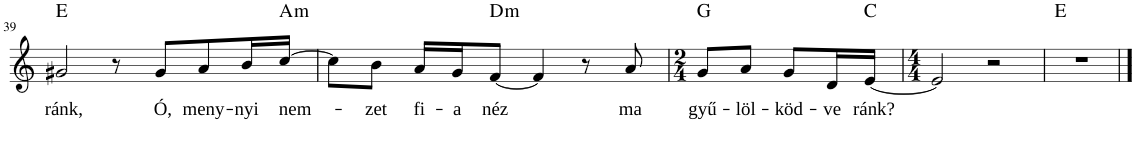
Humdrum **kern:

**kern	**text	**harte
*part1	*part1	*part1
*staff1	*staff1	*
*I"Choir	*	*
*I'Ch	*	*
!!LO:PB:g=z
*clefG2	*	*
*k[]	*	*
*M4/4	*	*
=39	=39	=39
!	!LO:LY:b	!
2g#X/	ránk,	E:maj
8r	.	.
!	!LO:LY:b	!
8g#/L	Ó,	.
!	!LO:LY:b	!
8a/	meny-	.
!	!LO:LY:b	!
16b/L	-nyi	.
!	!LO:LY:b	!LO:H:kt=m
[16cc/JJ	nem-	A:min
=40	=40	=40
8cc\L]	.	.
!	!LO:LY:b	!
8b\J	-zet	.
!	!LO:LY:b	!
16a/LL	fi-	.
!	!LO:LY:b	!
16g/J	-a	.
!	!LO:LY:b	!LO:H:kt=m
[8f/J	néz	D:min
4f/]	.	.
8r	.	.
!	!LO:LY:b	!
8a/	ma	.
=41	=41	=41
*M2/4	*	*
!	!LO:LY:b	!
8g/L	gyű-	G:maj
!	!LO:LY:b	!
8a/J	-löl-	.
!	!LO:LY:b	!
8g/L	-köd-	.
!	!LO:LY:b	!
16d/L	-ve	.
!	!LO:LY:b	!
[16e/JJ	ránk?	C:maj
=42	=42	=42
*M4/4	*	*
2e/]	.	.
2r	.	.
=43	=43	=43
1r	.	E:maj
==	==	==
*-	*-	*-
